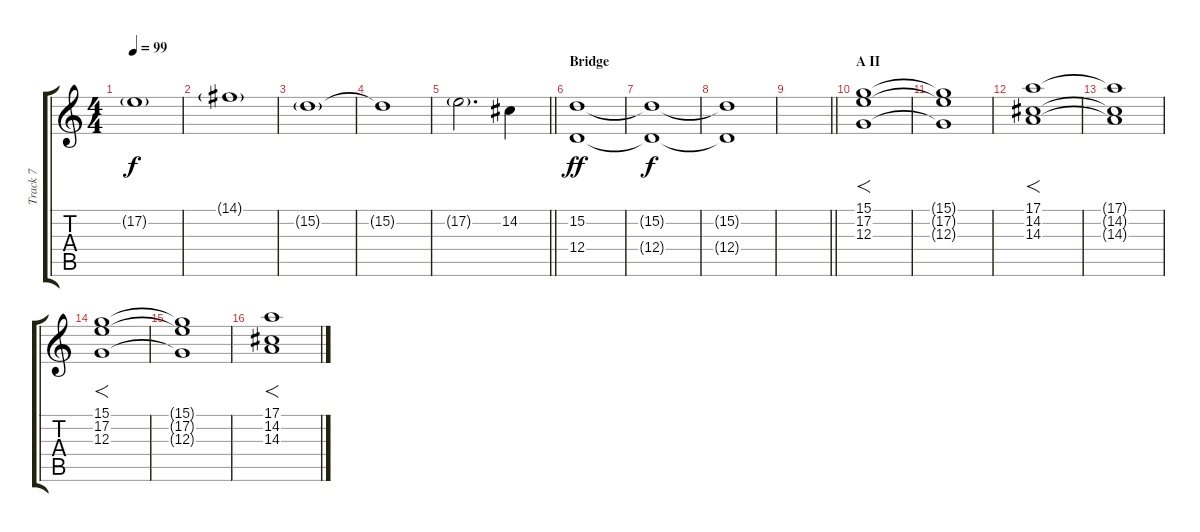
\track ("Track 7" "Track 7") {instrument fx4atmosphere}
\staff {score tabs}
\tuning (E4 B3 G3 D3 A2 E2) {hide}
\ts (4 4)
\tempo 99
\clef g2
\ks c
17.2{g}.1{dy f} |
14.1{g}.1{volume 10 instrument stringensemble1} |
15.2{g}.1 |
15.2{t}.1 |
\barLineRight lightlight
17.2{g}.2{d} 14.2.4 |
\section ("" "Bridge")
(15.2 12.4).1{dy ff} |
(15.2{t} 12.4{t}).1{dy f} |
(15.2{t} 12.4{t}).1 |
\barLineRight lightlight
|
\section ("" "A II")
(15.1 17.2 12.3).1{f} |
(15.1{t} 17.2{t} 12.3{t}).1 |
(17.1 14.2 14.3).1{f} |
(17.1{t} 14.2{t} 14.3{t}).1 |
(15.1 17.2 12.3).1{f} |
(15.1{t} 17.2{t} 12.3{t}).1 |
(17.1 14.2 14.3).1{f}
